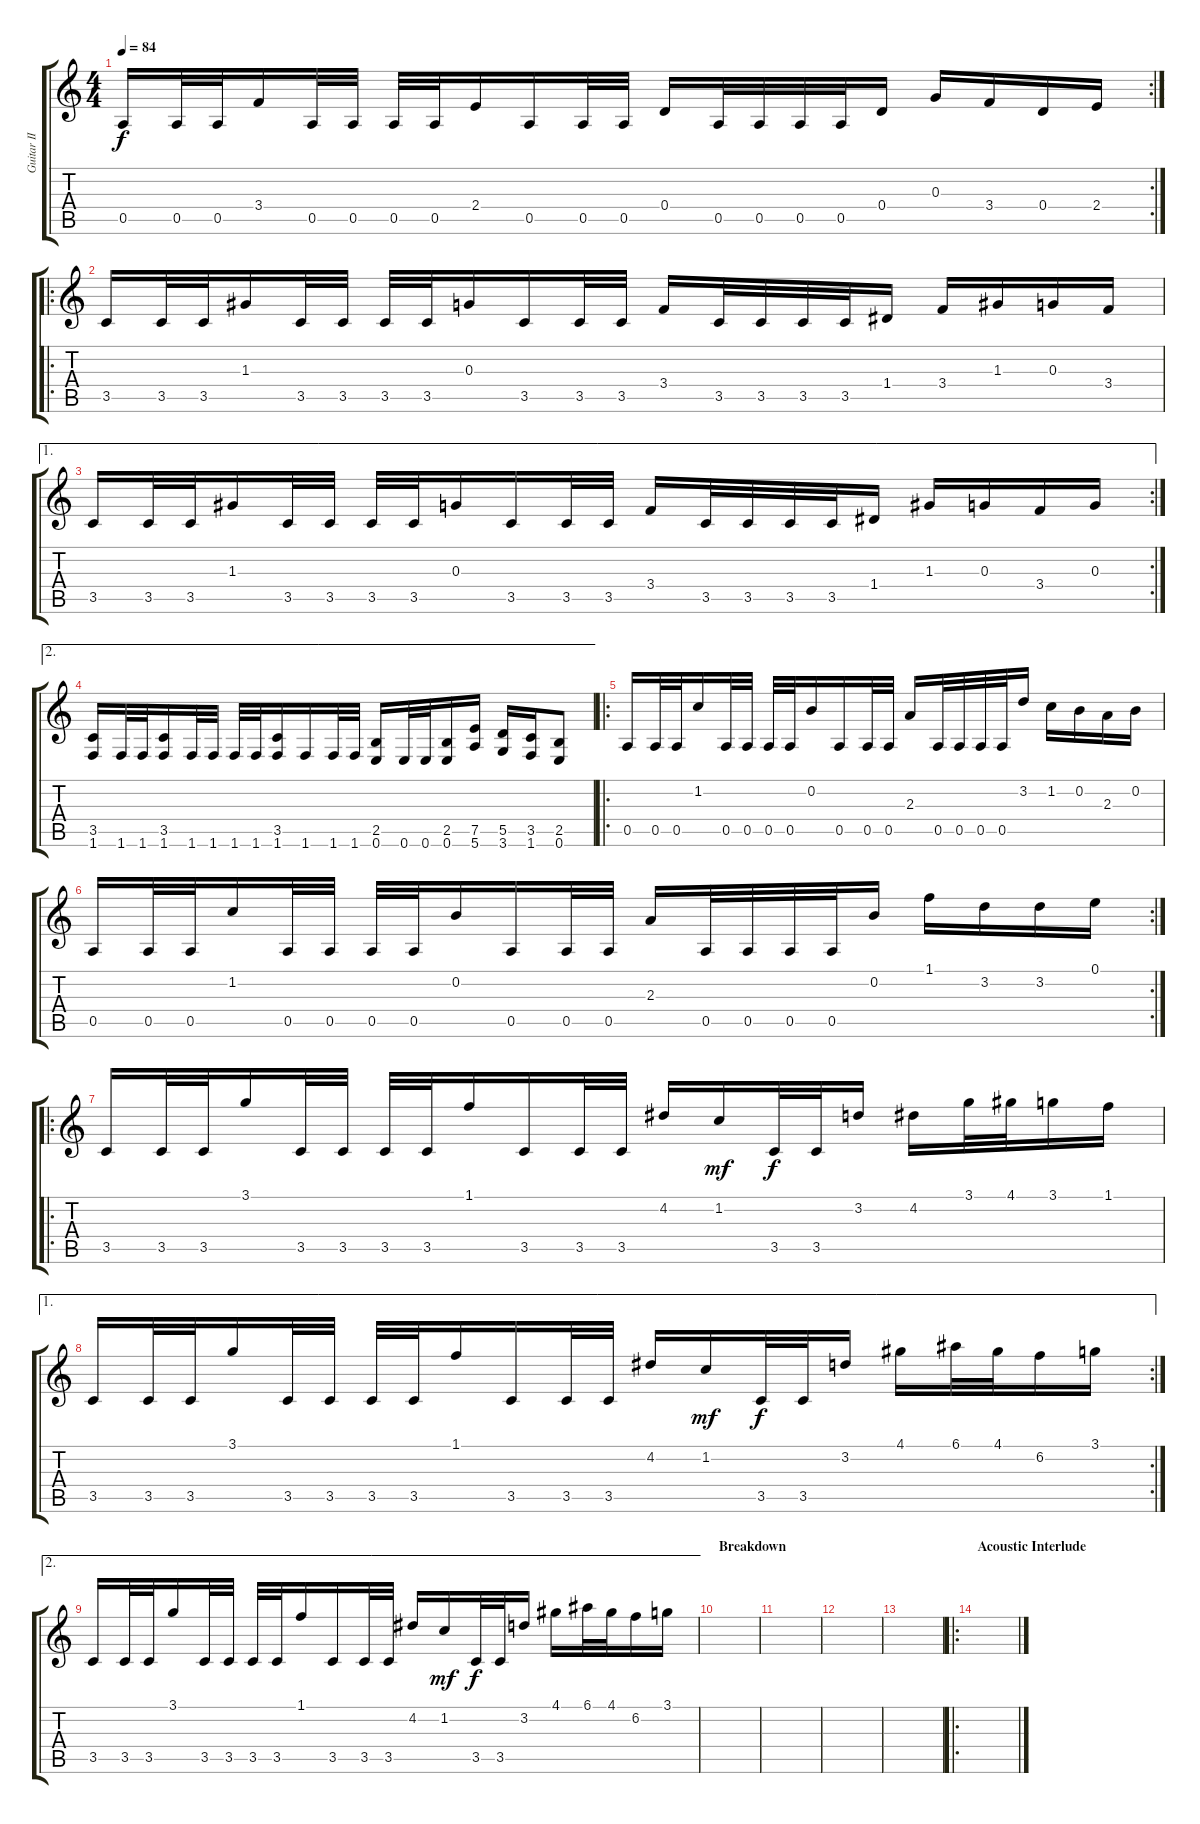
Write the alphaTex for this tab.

\track ("Guitar II" "Guitar II") {instrument distortionguitar}
\staff {score tabs}
\tuning (E4 B3 G3 D3 A2 E2) {hide}
\rc 2
\ts (4 4)
\tempo 84
\clef g2
\ks c
0.5.16{dy f} 0.5.32 0.5.32 3.4.16 0.5.32 0.5.32 0.5.32 0.5.32 2.4.16 0.5.16 0.5.32 0.5.32 0.4.16 0.5.32 0.5.32 0.5.32 0.5.32 0.4.16 0.3.16 3.4.16 0.4.16 2.4.16 |
\ro
3.5.16 3.5.32 3.5.32 1.3.16 3.5.32 3.5.32 3.5.32 3.5.32 0.3.16 3.5.16 3.5.32 3.5.32 3.4.16 3.5.32 3.5.32 3.5.32 3.5.32 1.4.16 3.4.16 1.3.16 0.3.16 3.4.16 |
\ae 1
\rc 2
3.5.16 3.5.32 3.5.32 1.3.16 3.5.32 3.5.32 3.5.32 3.5.32 0.3.16 3.5.16 3.5.32 3.5.32 3.4.16 3.5.32 3.5.32 3.5.32 3.5.32 1.4.16 1.3.16 0.3.16 3.4.16 0.3.16 |
\ae 2
(3.5 1.6).16 1.6.32 1.6.32 (3.5 1.6).16 1.6.32 1.6.32 1.6.32 1.6.32 (3.5 1.6).16 1.6.16 1.6.32 1.6.32 (2.5 0.6).16 0.6.32 0.6.32 (2.5 0.6).16 (7.5 5.6).16 (5.5 3.6).16 (3.5 1.6).16 (2.5 0.6).8 |
\ro
0.5.16 0.5.32 0.5.32 1.2.16 0.5.32 0.5.32 0.5.32 0.5.32 0.2.16 0.5.16 0.5.32 0.5.32 2.3.16 0.5.32 0.5.32 0.5.32 0.5.32 3.2.16 1.2.16 0.2.16 2.3.16 0.2.16 |
\rc 2
0.5.16 0.5.32 0.5.32 1.2.16 0.5.32 0.5.32 0.5.32 0.5.32 0.2.16 0.5.16 0.5.32 0.5.32 2.3.16 0.5.32 0.5.32 0.5.32 0.5.32 0.2.16 1.1.16 3.2.16 3.2.16 0.1.16 |
\ro
3.5.16 3.5.32 3.5.32 3.1.16 3.5.32 3.5.32 3.5.32 3.5.32 1.1.16 3.5.16 3.5.32 3.5.32 4.2.16 1.2.16{dy mf} 3.5.32{dy f} 3.5.32 3.2.16 4.2.16 3.1.32 4.1.32 3.1.16 1.1.16 |
\ae 1
\rc 2
3.5.16 3.5.32 3.5.32 3.1.16 3.5.32 3.5.32 3.5.32 3.5.32 1.1.16 3.5.16 3.5.32 3.5.32 4.2.16 1.2.16{dy mf} 3.5.32{dy f} 3.5.32 3.2.16 4.1.16 6.1.32 4.1.32 6.2.16 3.1.16 |
\ae 2
3.5.16 3.5.32 3.5.32 3.1.16 3.5.32 3.5.32 3.5.32 3.5.32 1.1.16 3.5.16 3.5.32 3.5.32 4.2.16 1.2.16{dy mf} 3.5.32{dy f} 3.5.32 3.2.16 4.1.16 6.1.32 4.1.32 6.2.16 3.1.16 |
\section ("" "Breakdown")
|
|
|
|
\ro
\section ("" "Acoustic Interlude")
